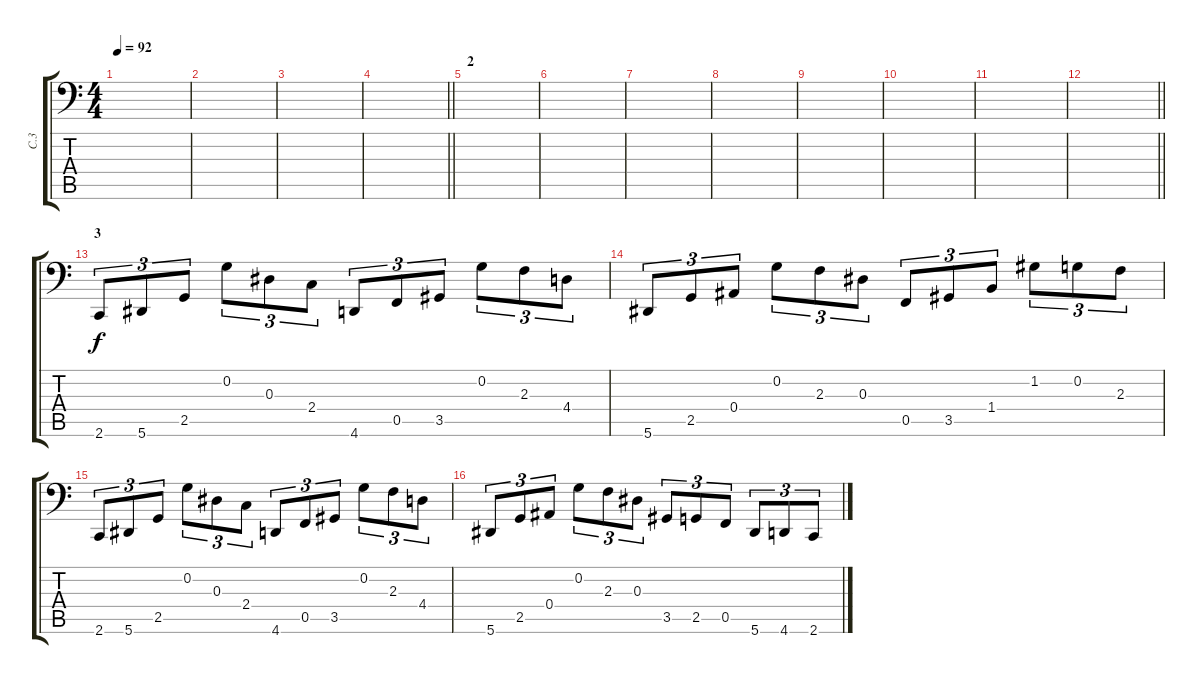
\track ("С.3" "С.3") {instrument harpsichord}
\staff {score tabs}
\tuning (C4 G3 Eb3 Bb2 F2 Bb1) {hide}
\ts (4 4)
\tempo 92
\clef f4
\ks c
|
|
|
\barLineRight lightlight
|
\section ("" "2")
|
|
|
|
|
|
|
\barLineRight lightlight
|
\section ("" "3")
2.6.8{tu (3 2) dy f} 5.6.8{tu (3 2)} 2.5.8{tu (3 2)} 0.2.8{tu (3 2)} 0.3.8{tu (3 2)} 2.4.8{tu (3 2)} 4.6.8{tu (3 2)} 0.5.8{tu (3 2)} 3.5.8{tu (3 2)} 0.2.8{tu (3 2)} 2.3.8{tu (3 2)} 4.4.8{tu (3 2)} |
5.6.8{tu (3 2)} 2.5.8{tu (3 2)} 0.4.8{tu (3 2)} 0.2.8{tu (3 2)} 2.3.8{tu (3 2)} 0.3.8{tu (3 2)} 0.5.8{tu (3 2)} 3.5.8{tu (3 2)} 1.4.8{tu (3 2)} 1.2.8{tu (3 2)} 0.2.8{tu (3 2)} 2.3.8{tu (3 2)} |
2.6.8{tu (3 2)} 5.6.8{tu (3 2)} 2.5.8{tu (3 2)} 0.2.8{tu (3 2)} 0.3.8{tu (3 2)} 2.4.8{tu (3 2)} 4.6.8{tu (3 2)} 0.5.8{tu (3 2)} 3.5.8{tu (3 2)} 0.2.8{tu (3 2)} 2.3.8{tu (3 2)} 4.4.8{tu (3 2)} |
5.6.8{tu (3 2)} 2.5.8{tu (3 2)} 0.4.8{tu (3 2)} 0.2.8{tu (3 2)} 2.3.8{tu (3 2)} 0.3.8{tu (3 2)} 3.5.8{tu (3 2)} 2.5.8{tu (3 2)} 0.5.8{tu (3 2)} 5.6.8{tu (3 2)} 4.6.8{tu (3 2)} 2.6.8{tu (3 2)}
